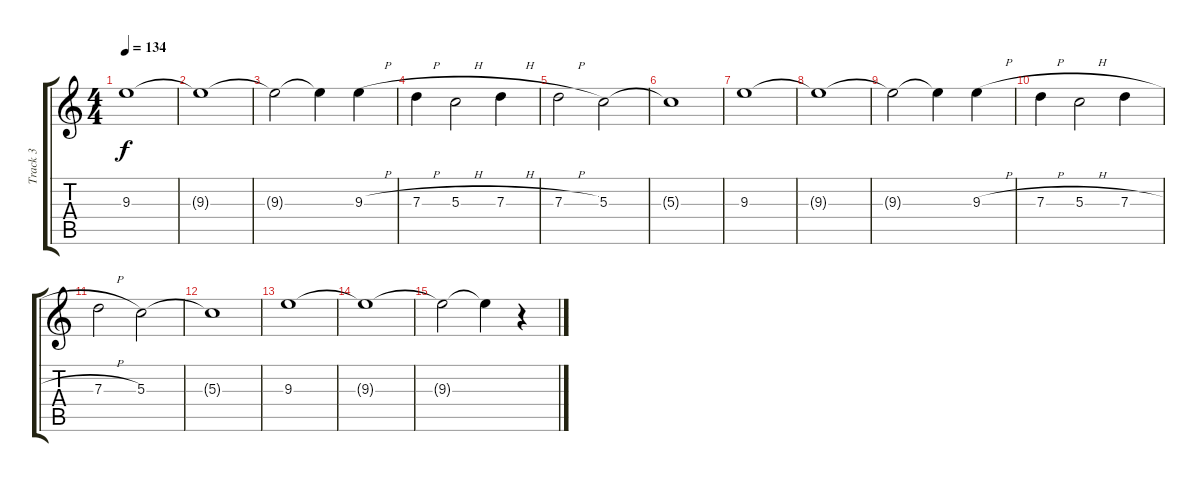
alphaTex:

\track ("Track 3" "Track 3") {instrument overdrivenguitar}
\staff {score tabs}
\tuning (E4 B3 G3 D3 A2 E2) {hide}
\ts (4 4)
\tempo 134
\clef g2
\ks c
9.3.1{dy f} |
9.3{t}.1 |
9.3{t}.2 9.3{t}.4 9.3{h}.4 |
7.3{h}.4 5.3{h}.2 7.3{h}.4 |
7.3{h}.2 5.3.2 |
5.3{t}.1 |
9.3.1 |
9.3{t}.1 |
9.3{t}.2 9.3{t}.4 9.3{h}.4 |
7.3{h}.4 5.3{h}.2 7.3{h}.4 |
7.3{h}.2 5.3.2 |
5.3{t}.1 |
9.3.1 |
9.3{t}.1 |
9.3{t}.2 9.3{t}.4 r.4
